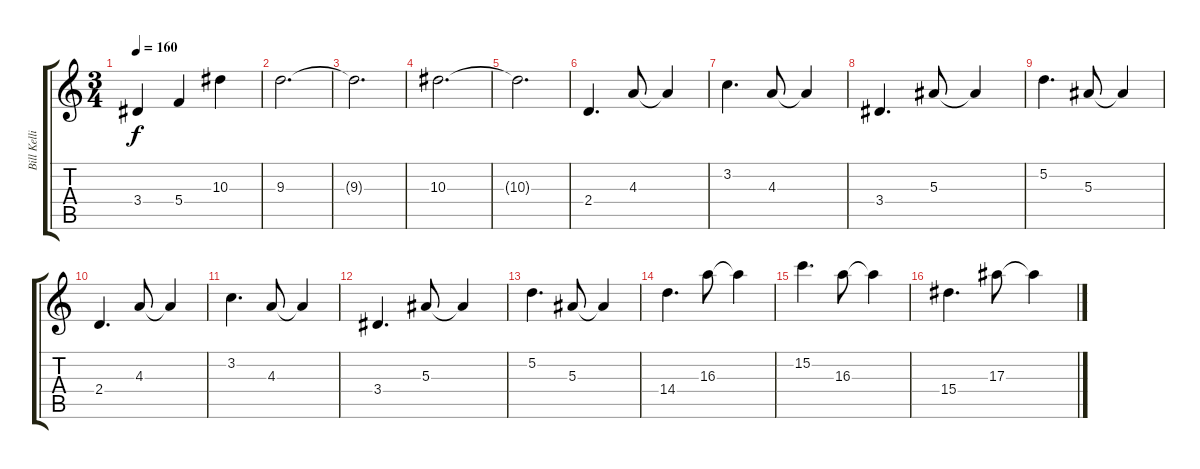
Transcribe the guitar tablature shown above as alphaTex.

\track ("Bill Kelliher" "Bill Kelli") {instrument distortionguitar}
\staff {score tabs}
\tuning (D4 A3 F3 C3 G2 D2) {hide}
\ts (3 4)
\tempo 160
\clef g2
\ks c
3.4{t}.4{dy f} 5.4.4 10.3.4 |
9.3.2{d} |
9.3{t}.2{d} |
10.3.2{d} |
10.3{t}.2{d} |
2.4.4{d instrument acousticguitarsteel} 4.3.8 4.3{t}.4 |
3.2.4{d} 4.3.8 4.3{t}.4 |
3.4.4{d} 5.3.8 5.3{t}.4 |
5.2.4{d} 5.3.8 5.3{t}.4 |
2.4.4{d} 4.3.8 4.3{t}.4 |
3.2.4{d} 4.3.8 4.3{t}.4 |
3.4.4{d} 5.3.8 5.3{t}.4 |
5.2.4{d} 5.3.8 5.3{t}.4 |
14.4.4{d instrument acousticguitarsteel} 16.3.8 16.3{t}.4 |
15.2.4{d} 16.3.8 16.3{t}.4 |
15.4.4{d} 17.3.8 17.3{t}.4
